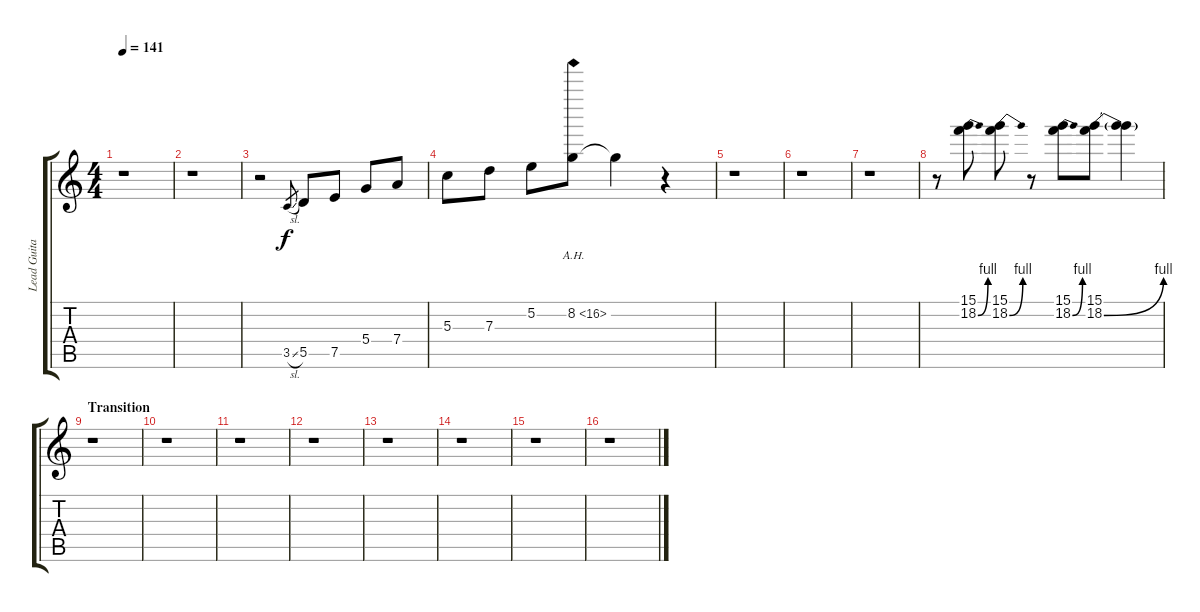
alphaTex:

\track ("Lead Guitar" "Lead Guita") {instrument overdrivenguitar}
\staff {score tabs}
\tuning (E4 B3 G3 D3 A2 E2) {hide}
\ts (4 4)
\tempo 141
\clef g2
\ks c
r.1{dy f} |
r.1 |
r.2 3.5{sl}.8{gr} 5.5.8 7.5.8 5.4.8 7.4.8 |
5.3.8 7.3.8 5.2.8 8.2{ah 8}.8 8.2{t}.4 r.4 |
r.1 |
r.1 |
r.1 |
r.8 (15.1 18.2{be (bend 0 0 60 4)}).8{instrument overdrivenguitar} (15.1 18.2{be (bend 0 0 60 4)}).8 r.8 (15.1 18.2{be (bend 0 0 60 4)}).8 (15.1 18.2{be (bend 0 0 60 4)}).8 (15.1{t} 18.2{t}).4 |
\section ("" "Transition")
r.1 |
r.1 |
r.1 |
r.1 |
r.1 |
r.1 |
r.1 |
r.1
